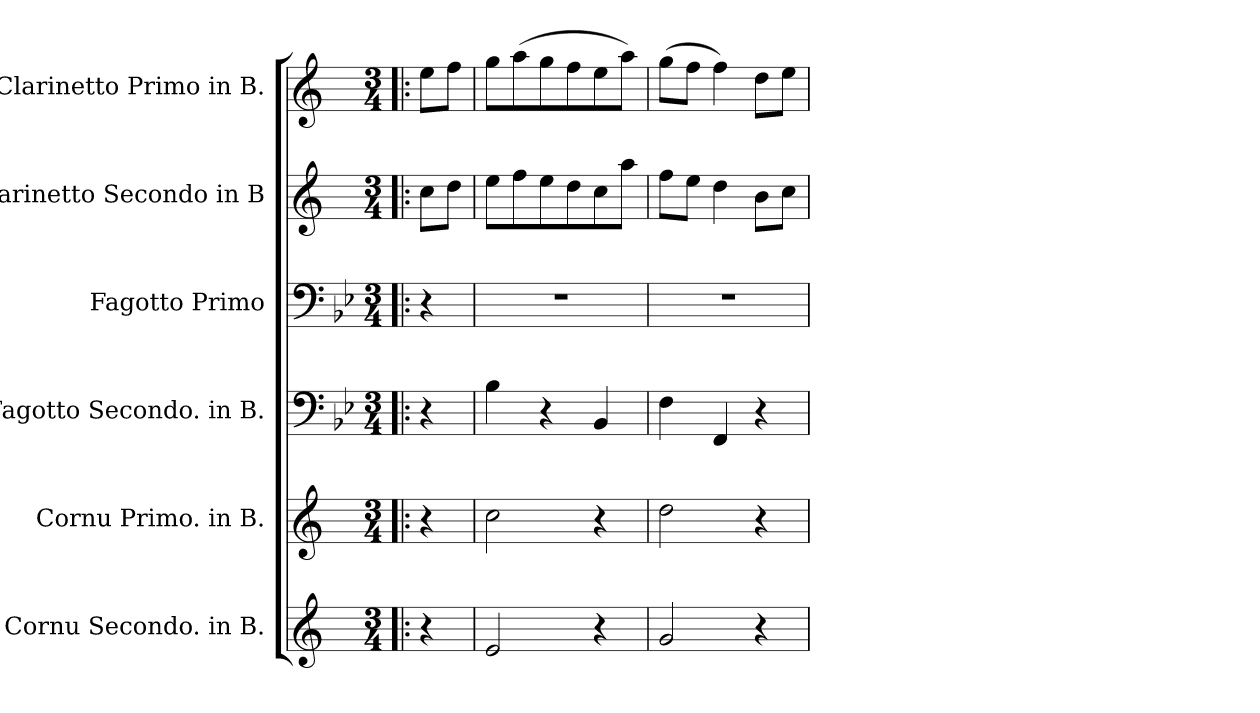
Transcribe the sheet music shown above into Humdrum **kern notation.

**kern	**kern	**kern	**kern	**kern	**kern
*part6	*part5	*part4	*part3	*part2	*part1
*staff6	*staff5	*staff4	*staff3	*staff2	*staff1
*I"Cornu Secondo. in B.	*I"Cornu Primo. in B.	*I"Fagotto Secondo. in B.	*I"Fagotto Primo	*I"Clarinetto Secondo in B	*I"Clarinetto Primo in B.
*	*	*	*I'fag 1	*	*
*clefG2	*clefG2	*clefF4	*clefF4	*clefG2	*clefG2
*ITrd1c2	*ITrd1c2	*	*	*ITrd1c2	*ITrd1c2
*k[b-e-]	*k[b-e-]	*k[b-e-]	*k[b-e-]	*k[b-e-]	*k[b-e-]
*M3/4	*M3/4	*M3/4	*M3/4	*M3/4	*M3/4
=!|:	=!|:	=!|:	=!|:	=!|:	=!|:
4r	4r	4r	4r	8b-\L	8dd\L
.	.	.	.	8cc\J	8ee-\J
=25	=25	=25	=25	=25	=25
2d/	2b-\	4B-\	2.r	8dd\L	8ff\L
.	.	.	.	8ee-\	(8gg\
.	.	4r	.	8dd\	8ff\
.	.	.	.	8cc\	8ee-\
4r	4r	4BB-/	.	8b-\	8dd\
.	.	.	.	8gg\J	8gg\J)
=26	=26	=26	=26	=26	=26
2f/	2cc\	4F\	2.r	8ee-\L	(8ff\L
.	.	.	.	8dd\J	8ee-\J
.	.	4FF/	.	4cc\	4ee-\)
4r	4r	4r	.	8a\L	8cc\L
.	.	.	.	8b-\J	8dd\J
=	=	=	=	=	=
*-	*-	*-	*-	*-	*-
